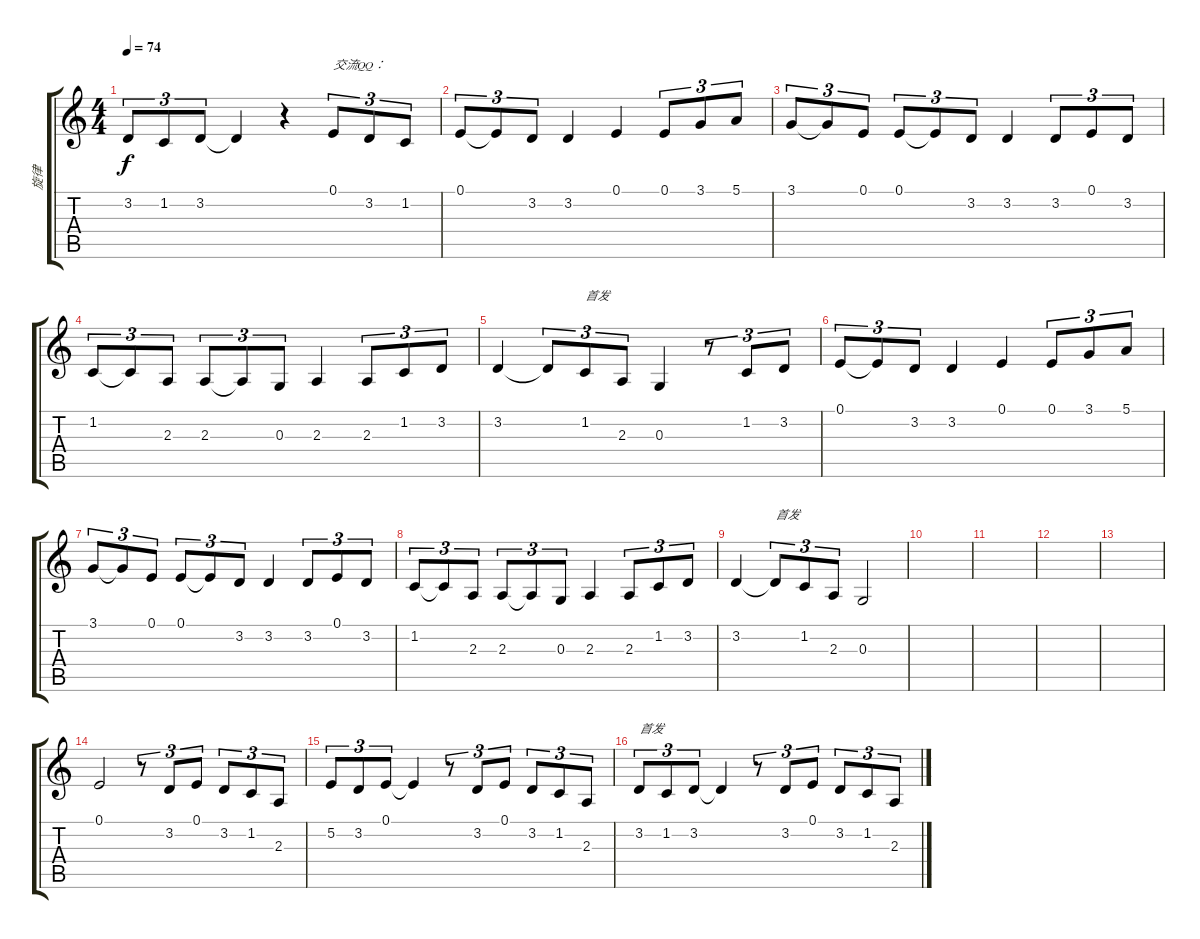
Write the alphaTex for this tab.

\track ("旋律" "旋律") {instrument lead1square}
\staff {score tabs}
\tuning (E4 B3 G3 D3 A2 E2) {hide}
\ts (4 4)
\tempo 74
\clef g2
\ks c
3.2.8{tu (3 2) dy f} 1.2.8{tu (3 2)} 3.2.8{tu (3 2)} 3.2{t}.4 r.4 0.1.8{tu (3 2) txt "交流QQ："} 3.2.8{tu (3 2)} 1.2.8{tu (3 2)} |
0.1.8{tu (3 2)} 0.1{t}.8{tu (3 2)} 3.2.8{tu (3 2)} 3.2.4 0.1.4 0.1.8{tu (3 2)} 3.1.8{tu (3 2)} 5.1.8{tu (3 2)} |
3.1.8{tu (3 2)} 3.1{t}.8{tu (3 2)} 0.1.8{tu (3 2)} 0.1.8{tu (3 2)} 0.1{t}.8{tu (3 2)} 3.2.8{tu (3 2)} 3.2.4 3.2.8{tu (3 2)} 0.1.8{tu (3 2)} 3.2.8{tu (3 2)} |
1.2.8{tu (3 2)} 1.2{t}.8{tu (3 2)} 2.3.8{tu (3 2)} 2.3.8{tu (3 2)} 2.3{t}.8{tu (3 2)} 0.3.8{tu (3 2)} 2.3.4 2.3.8{tu (3 2)} 1.2.8{tu (3 2)} 3.2.8{tu (3 2)} |
3.2.4 3.2{t}.8{tu (3 2)} 1.2.8{tu (3 2) txt "首发"} 2.3.8{tu (3 2)} 0.3.4 r.8{tu (3 2)} 1.2.8{tu (3 2)} 3.2.8{tu (3 2)} |
0.1.8{tu (3 2)} 0.1{t}.8{tu (3 2)} 3.2.8{tu (3 2)} 3.2.4 0.1.4 0.1.8{tu (3 2)} 3.1.8{tu (3 2)} 5.1.8{tu (3 2)} |
3.1.8{tu (3 2)} 3.1{t}.8{tu (3 2)} 0.1.8{tu (3 2)} 0.1.8{tu (3 2)} 0.1{t}.8{tu (3 2)} 3.2.8{tu (3 2)} 3.2.4 3.2.8{tu (3 2)} 0.1.8{tu (3 2)} 3.2.8{tu (3 2)} |
1.2.8{tu (3 2)} 1.2{t}.8{tu (3 2)} 2.3.8{tu (3 2)} 2.3.8{tu (3 2)} 2.3{t}.8{tu (3 2)} 0.3.8{tu (3 2)} 2.3.4 2.3.8{tu (3 2)} 1.2.8{tu (3 2)} 3.2.8{tu (3 2)} |
3.2.4 3.2{t}.8{tu (3 2) txt "首发"} 1.2.8{tu (3 2)} 2.3.8{tu (3 2)} 0.3.2 |
|
|
|
|
0.1.2 r.8{tu (3 2)} 3.2.8{tu (3 2)} 0.1.8{tu (3 2)} 3.2.8{tu (3 2)} 1.2.8{tu (3 2)} 2.3.8{tu (3 2)} |
5.2.8{tu (3 2)} 3.2.8{tu (3 2)} 0.1.8{tu (3 2)} 0.1{t}.4 r.8{tu (3 2)} 3.2.8{tu (3 2)} 0.1.8{tu (3 2)} 3.2.8{tu (3 2)} 1.2.8{tu (3 2)} 2.3.8{tu (3 2)} |
3.2.8{tu (3 2) txt "首发"} 1.2.8{tu (3 2)} 3.2.8{tu (3 2)} 3.2{t}.4 r.8{tu (3 2)} 3.2.8{tu (3 2)} 0.1.8{tu (3 2)} 3.2.8{tu (3 2)} 1.2.8{tu (3 2)} 2.3.8{tu (3 2)}
